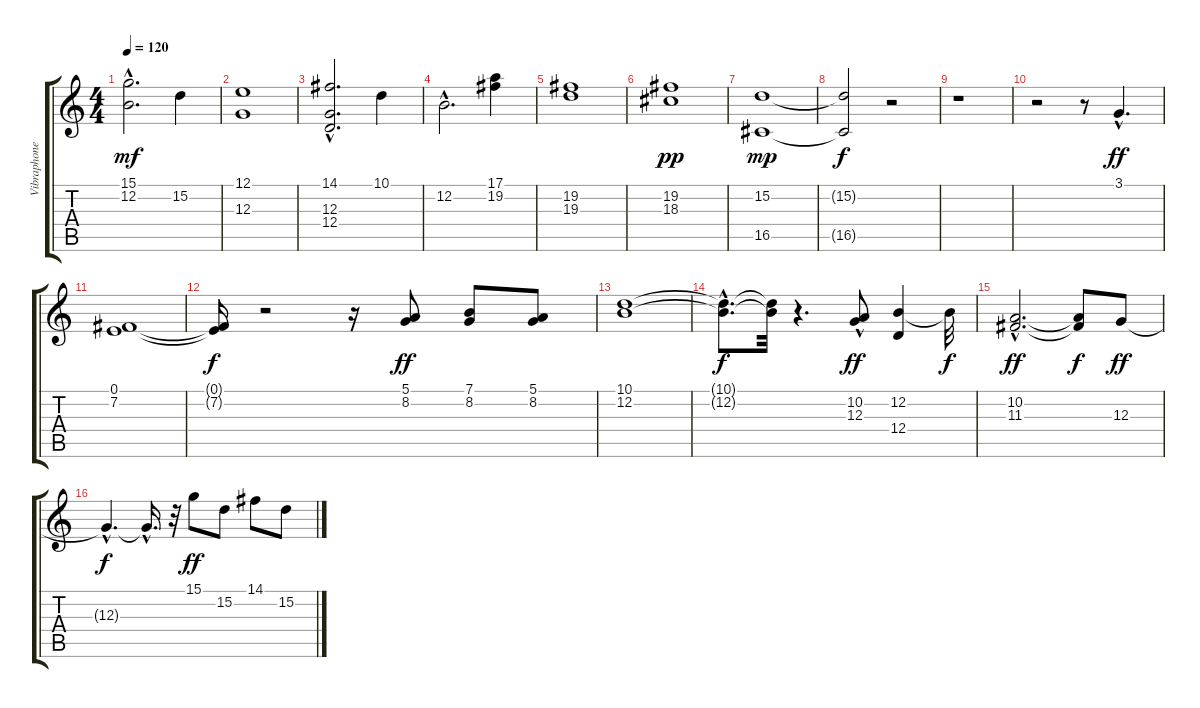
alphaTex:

\track ("Vibraphone" "Vibraphone") {instrument vibraphone}
\staff {score tabs}
\tuning (E4 B3 G3 D3 A2 E2) {hide}
\ts (4 4)
\tempo 120
\clef g2
\ks c
(15.1{hac} 12.2).2{d dy mf instrument vibraphone} 15.2.4 |
(12.1 12.3).1 |
(14.1 12.3 12.4{hac}).2{d} 10.1.4 |
12.2{hac}.2{d} (17.1 19.2).4 |
(19.2 19.3).1 |
(19.2 18.3).1{dy pp} |
(15.2 16.5).1{dy mp} |
(15.2{t} 16.5{t}).2{dy f} r.2 |
r.1 |
r.2 r.8 3.1{hac}.4{d dy ff volume 5} |
(0.1 7.2).1 |
(0.1{t} 7.2{t}).16{dy f} r.2 r.16 (5.1 8.2).8{dy ff} (7.1 8.2).8 (5.1 8.2).8 |
(10.1 12.2).1 |
(10.1{hac t} 12.2{hac t}).8{d dy f} (10.1{t} 12.2{t}).32 r.4{d} (10.2 12.3{hac}).8{dy ff} (12.2 12.4).4 12.2{t}.32{dy f} |
(10.2{hac} 11.3{hac}).2{d dy ff} (10.2{t} 11.3{t}).8{dy f} 12.3.8{dy ff} |
12.3{hac t}.4{d dy f} 12.3{hac t}.16{d} r.32 15.1.8{dy ff} 15.2.8 14.1.8 15.2.8
